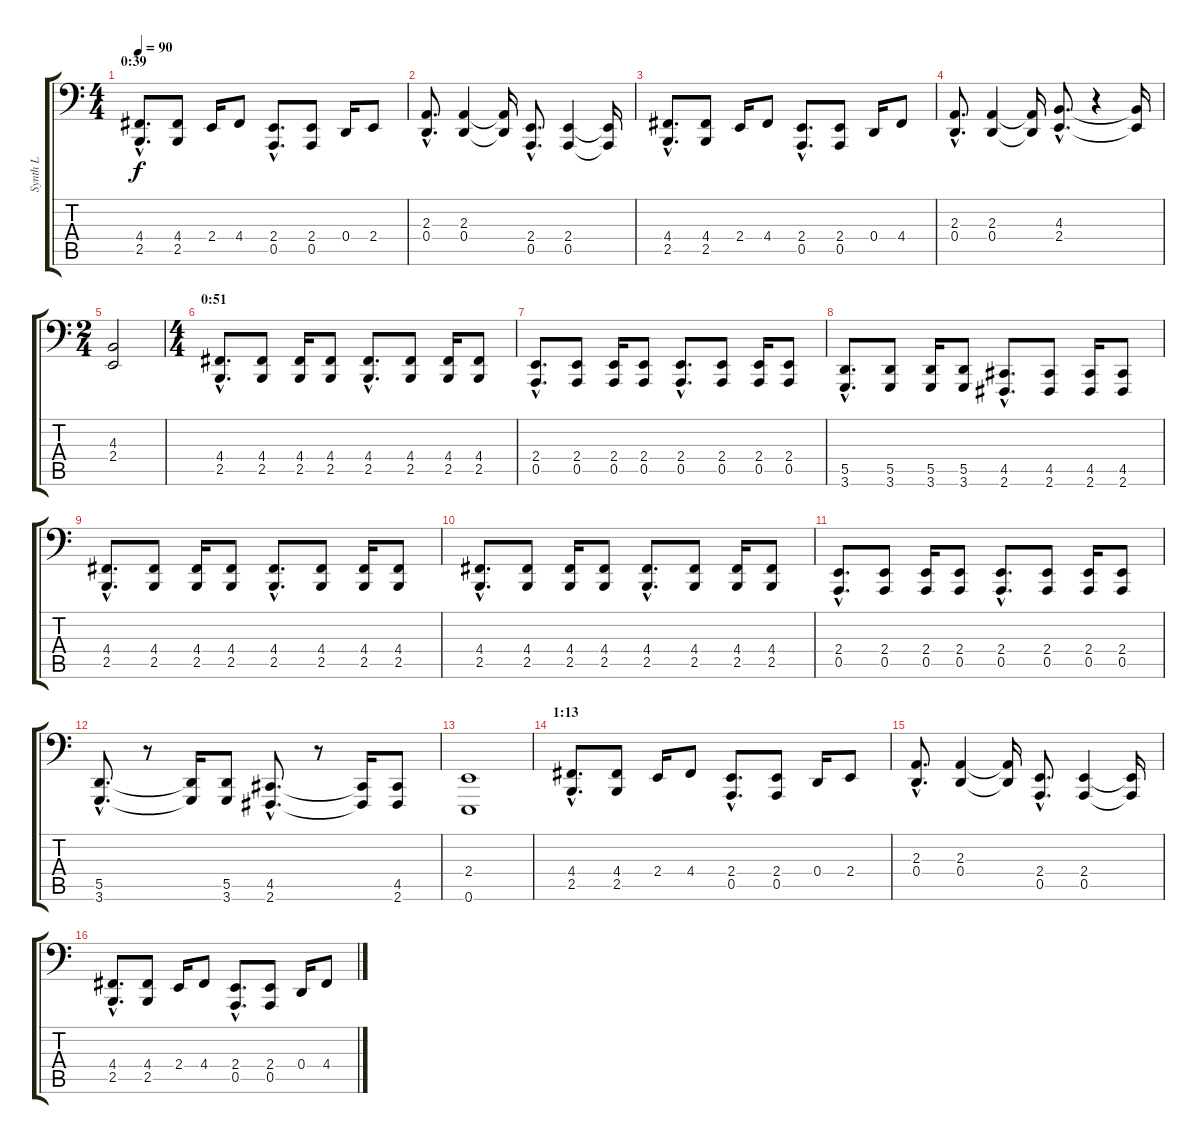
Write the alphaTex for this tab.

\track ("Synth L" "Synth L") {instrument lead2sawtooth}
\staff {score tabs}
\tuning (E3 B2 G2 D2 A1 E1) {hide}
\ts (4 4)
\section ("" "0:39")
\tempo 90
\clef f4
\ks c
(4.4{hac} 2.5{hac}).8{d dy f} (4.4 2.5).8 2.4.16 4.4.8 (2.4{hac} 0.5{hac}).8{d} (2.4 0.5).8 0.4.16 2.4.8 |
(2.3{hac} 0.4{hac}).8{d} (2.3 0.4).4 (2.3{t} 0.4{t}).16 (2.4{hac} 0.5{hac}).8{d} (2.4 0.5).4 (2.4{t} 0.5{t}).16 |
(4.4{hac} 2.5{hac}).8{d} (4.4 2.5).8 2.4.16 4.4.8 (2.4{hac} 0.5{hac}).8{d} (2.4 0.5).8 0.4.16 4.4.8 |
(2.3{hac} 0.4{hac}).8{d} (2.3 0.4).4 (2.3{t} 0.4{t}).16 (4.3{hac} 2.4{hac}).8{d} r.4 (4.3{t} 2.4{t}).16 |
\ts (2 4)
(4.3 2.4).2 |
\ts (4 4)
\section ("" "0:51")
(4.4{hac} 2.5{hac}).8{d} (4.4 2.5).8 (4.4 2.5).16 (4.4 2.5).8 (4.4{hac} 2.5{hac}).8{d} (4.4 2.5).8 (4.4 2.5).16 (4.4 2.5).8 |
(2.4{hac} 0.5{hac}).8{d} (2.4 0.5).8 (2.4 0.5).16 (2.4 0.5).8 (2.4{hac} 0.5{hac}).8{d} (2.4 0.5).8 (2.4 0.5).16 (2.4 0.5).8 |
(5.5{hac} 3.6{hac}).8{d} (5.5 3.6).8 (5.5 3.6).16 (5.5 3.6).8 (4.5{hac} 2.6{hac}).8{d} (4.5 2.6).8 (4.5 2.6).16 (4.5 2.6).8 |
(4.4{hac} 2.5{hac}).8{d} (4.4 2.5).8 (4.4 2.5).16 (4.4 2.5).8 (4.4{hac} 2.5{hac}).8{d} (4.4 2.5).8 (4.4 2.5).16 (4.4 2.5).8 |
(4.4{hac} 2.5{hac}).8{d} (4.4 2.5).8 (4.4 2.5).16 (4.4 2.5).8 (4.4{hac} 2.5{hac}).8{d} (4.4 2.5).8 (4.4 2.5).16 (4.4 2.5).8 |
(2.4{hac} 0.5{hac}).8{d} (2.4 0.5).8 (2.4 0.5).16 (2.4 0.5).8 (2.4{hac} 0.5{hac}).8{d} (2.4 0.5).8 (2.4 0.5).16 (2.4 0.5).8 |
(5.5{hac} 3.6{hac}).8{d} r.8 (5.5{t} 3.6{t}).16 (5.5 3.6).8 (4.5{hac} 2.6{hac}).8{d} r.8 (4.5{t} 2.6{t}).16 (4.5 2.6).8 |
(2.4 0.6).1 |
\section ("" "1:13")
(4.4{hac} 2.5{hac}).8{d} (4.4 2.5).8 2.4.16 4.4.8 (2.4{hac} 0.5{hac}).8{d} (2.4 0.5).8 0.4.16 2.4.8 |
(2.3{hac} 0.4{hac}).8{d} (2.3 0.4).4 (2.3{t} 0.4{t}).16 (2.4{hac} 0.5{hac}).8{d} (2.4 0.5).4 (2.4{t} 0.5{t}).16 |
(4.4{hac} 2.5{hac}).8{d} (4.4 2.5).8 2.4.16 4.4.8 (2.4{hac} 0.5{hac}).8{d} (2.4 0.5).8 0.4.16 4.4.8
